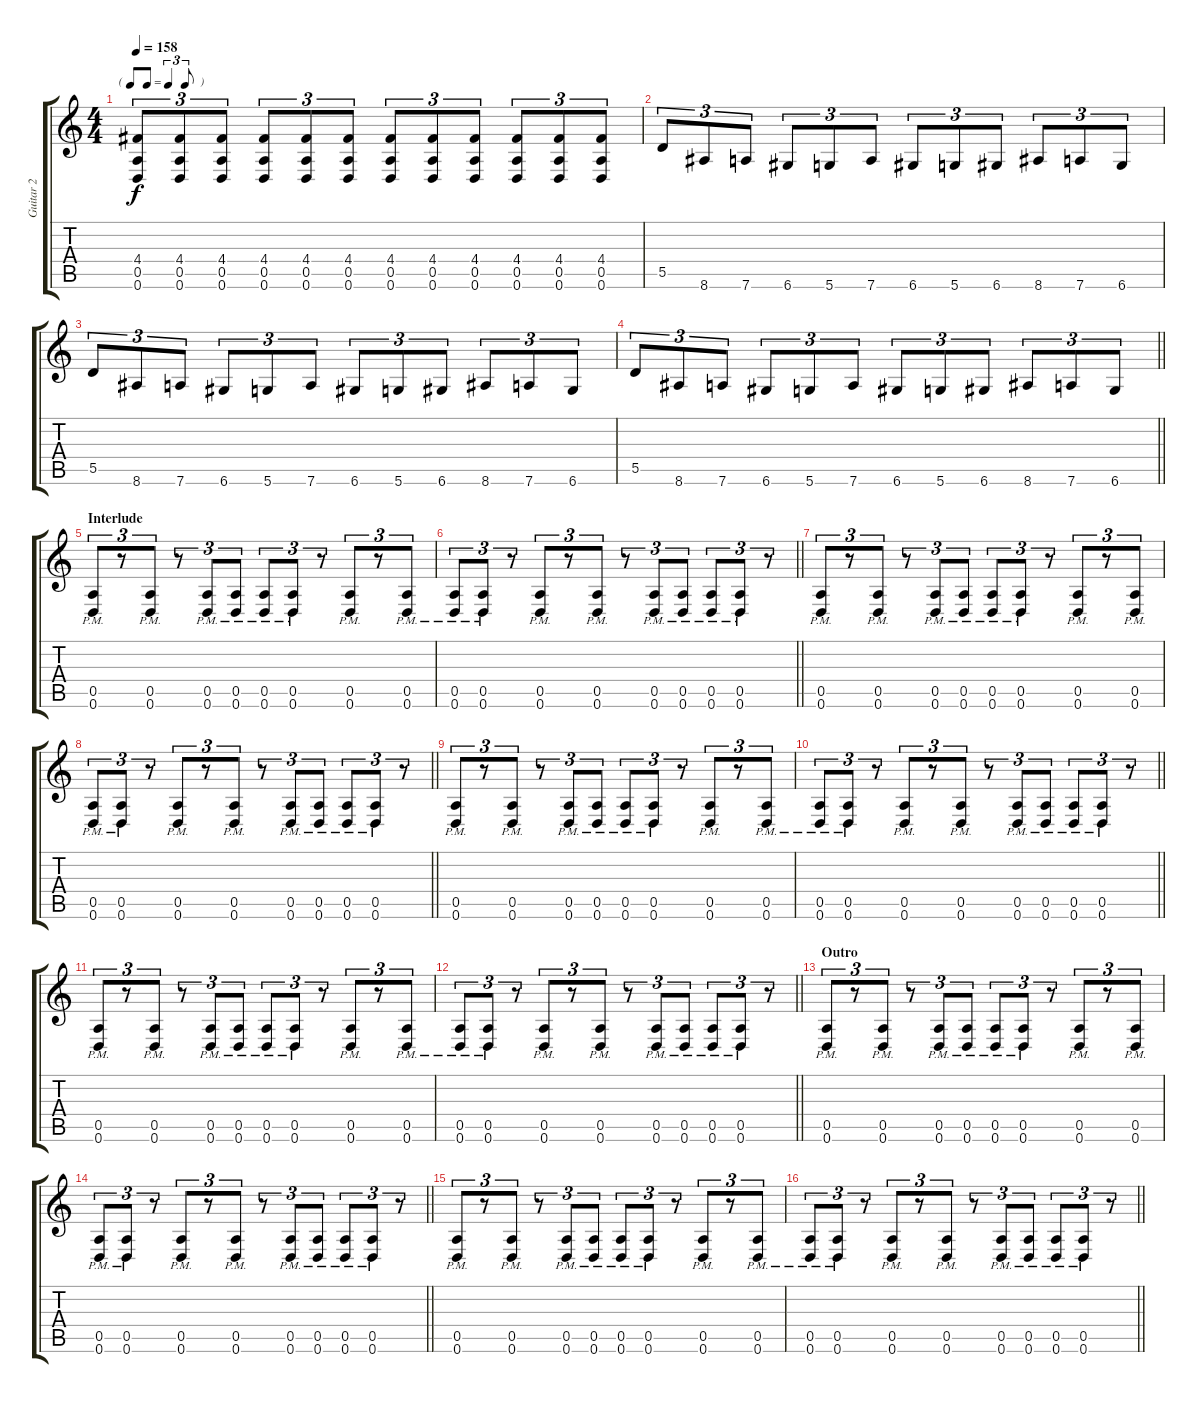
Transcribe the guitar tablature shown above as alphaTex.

\track ("Guitar 2" "Guitar 2") {instrument distortionguitar}
\staff {score tabs}
\tuning (E4 B3 G3 D3 A2 D2) {hide}
\ts (4 4)
\tf triplet8th
\tempo 158
\clef g2
\ks c
(4.4 0.5 0.6).8{tu (3 2) dy f} (4.4 0.5 0.6).8{tu (3 2)} (4.4 0.5 0.6).8{tu (3 2)} (4.4 0.5 0.6).8{tu (3 2)} (4.4 0.5 0.6).8{tu (3 2)} (4.4 0.5 0.6).8{tu (3 2)} (4.4 0.5 0.6).8{tu (3 2)} (4.4 0.5 0.6).8{tu (3 2)} (4.4 0.5 0.6).8{tu (3 2)} (4.4 0.5 0.6).8{tu (3 2)} (4.4 0.5 0.6).8{tu (3 2)} (4.4 0.5 0.6).8{tu (3 2)} |
5.5.8{tu (3 2)} 8.6.8{tu (3 2)} 7.6.8{tu (3 2)} 6.6.8{tu (3 2)} 5.6.8{tu (3 2)} 7.6.8{tu (3 2)} 6.6.8{tu (3 2)} 5.6.8{tu (3 2)} 6.6.8{tu (3 2)} 8.6.8{tu (3 2)} 7.6.8{tu (3 2)} 6.6.8{tu (3 2)} |
5.5.8{tu (3 2)} 8.6.8{tu (3 2)} 7.6.8{tu (3 2)} 6.6.8{tu (3 2)} 5.6.8{tu (3 2)} 7.6.8{tu (3 2)} 6.6.8{tu (3 2)} 5.6.8{tu (3 2)} 6.6.8{tu (3 2)} 8.6.8{tu (3 2)} 7.6.8{tu (3 2)} 6.6.8{tu (3 2)} |
\barLineRight lightlight
5.5.8{tu (3 2)} 8.6.8{tu (3 2)} 7.6.8{tu (3 2)} 6.6.8{tu (3 2)} 5.6.8{tu (3 2)} 7.6.8{tu (3 2)} 6.6.8{tu (3 2)} 5.6.8{tu (3 2)} 6.6.8{tu (3 2)} 8.6.8{tu (3 2)} 7.6.8{tu (3 2)} 6.6.8{tu (3 2)} |
\section ("" "Interlude")
(0.5{pm} 0.6{pm}).8{tu (3 2)} r.8{tu (3 2)} (0.5{pm} 0.6{pm}).8{tu (3 2)} r.8{tu (3 2)} (0.5{pm} 0.6{pm}).8{tu (3 2)} (0.5{pm} 0.6{pm}).8{tu (3 2)} (0.5{pm} 0.6{pm}).8{tu (3 2)} (0.5{pm} 0.6{pm}).8{tu (3 2)} r.8{tu (3 2)} (0.5{pm} 0.6{pm}).8{tu (3 2)} r.8{tu (3 2)} (0.5{pm} 0.6{pm}).8{tu (3 2)} |
\barLineRight lightlight
(0.5{pm} 0.6{pm}).8{tu (3 2)} (0.5{pm} 0.6{pm}).8{tu (3 2)} r.8{tu (3 2)} (0.5{pm} 0.6{pm}).8{tu (3 2)} r.8{tu (3 2)} (0.5{pm} 0.6{pm}).8{tu (3 2)} r.8{tu (3 2)} (0.5{pm} 0.6{pm}).8{tu (3 2)} (0.5{pm} 0.6{pm}).8{tu (3 2)} (0.5{pm} 0.6{pm}).8{tu (3 2)} (0.5{pm} 0.6{pm}).8{tu (3 2)} r.8{tu (3 2)} |
(0.5{pm} 0.6{pm}).8{tu (3 2)} r.8{tu (3 2)} (0.5{pm} 0.6{pm}).8{tu (3 2)} r.8{tu (3 2)} (0.5{pm} 0.6{pm}).8{tu (3 2)} (0.5{pm} 0.6{pm}).8{tu (3 2)} (0.5{pm} 0.6{pm}).8{tu (3 2)} (0.5{pm} 0.6{pm}).8{tu (3 2)} r.8{tu (3 2)} (0.5{pm} 0.6{pm}).8{tu (3 2)} r.8{tu (3 2)} (0.5{pm} 0.6{pm}).8{tu (3 2)} |
\barLineRight lightlight
(0.5{pm} 0.6{pm}).8{tu (3 2)} (0.5{pm} 0.6{pm}).8{tu (3 2)} r.8{tu (3 2)} (0.5{pm} 0.6{pm}).8{tu (3 2)} r.8{tu (3 2)} (0.5{pm} 0.6{pm}).8{tu (3 2)} r.8{tu (3 2)} (0.5{pm} 0.6{pm}).8{tu (3 2)} (0.5{pm} 0.6{pm}).8{tu (3 2)} (0.5{pm} 0.6{pm}).8{tu (3 2)} (0.5{pm} 0.6{pm}).8{tu (3 2)} r.8{tu (3 2)} |
(0.5{pm} 0.6{pm}).8{tu (3 2)} r.8{tu (3 2)} (0.5{pm} 0.6{pm}).8{tu (3 2)} r.8{tu (3 2)} (0.5{pm} 0.6{pm}).8{tu (3 2)} (0.5{pm} 0.6{pm}).8{tu (3 2)} (0.5{pm} 0.6{pm}).8{tu (3 2)} (0.5{pm} 0.6{pm}).8{tu (3 2)} r.8{tu (3 2)} (0.5{pm} 0.6{pm}).8{tu (3 2)} r.8{tu (3 2)} (0.5{pm} 0.6{pm}).8{tu (3 2)} |
\barLineRight lightlight
(0.5{pm} 0.6{pm}).8{tu (3 2)} (0.5{pm} 0.6{pm}).8{tu (3 2)} r.8{tu (3 2)} (0.5{pm} 0.6{pm}).8{tu (3 2)} r.8{tu (3 2)} (0.5{pm} 0.6{pm}).8{tu (3 2)} r.8{tu (3 2)} (0.5{pm} 0.6{pm}).8{tu (3 2)} (0.5{pm} 0.6{pm}).8{tu (3 2)} (0.5{pm} 0.6{pm}).8{tu (3 2)} (0.5{pm} 0.6{pm}).8{tu (3 2)} r.8{tu (3 2)} |
(0.5{pm} 0.6{pm}).8{tu (3 2)} r.8{tu (3 2)} (0.5{pm} 0.6{pm}).8{tu (3 2)} r.8{tu (3 2)} (0.5{pm} 0.6{pm}).8{tu (3 2)} (0.5{pm} 0.6{pm}).8{tu (3 2)} (0.5{pm} 0.6{pm}).8{tu (3 2)} (0.5{pm} 0.6{pm}).8{tu (3 2)} r.8{tu (3 2)} (0.5{pm} 0.6{pm}).8{tu (3 2)} r.8{tu (3 2)} (0.5{pm} 0.6{pm}).8{tu (3 2)} |
\barLineRight lightlight
(0.5{pm} 0.6{pm}).8{tu (3 2)} (0.5{pm} 0.6{pm}).8{tu (3 2)} r.8{tu (3 2)} (0.5{pm} 0.6{pm}).8{tu (3 2)} r.8{tu (3 2)} (0.5{pm} 0.6{pm}).8{tu (3 2)} r.8{tu (3 2)} (0.5{pm} 0.6{pm}).8{tu (3 2)} (0.5{pm} 0.6{pm}).8{tu (3 2)} (0.5{pm} 0.6{pm}).8{tu (3 2)} (0.5{pm} 0.6{pm}).8{tu (3 2)} r.8{tu (3 2)} |
\section ("" "Outro")
(0.5{pm} 0.6{pm}).8{tu (3 2)} r.8{tu (3 2)} (0.5{pm} 0.6{pm}).8{tu (3 2)} r.8{tu (3 2)} (0.5{pm} 0.6{pm}).8{tu (3 2)} (0.5{pm} 0.6{pm}).8{tu (3 2)} (0.5{pm} 0.6{pm}).8{tu (3 2)} (0.5{pm} 0.6{pm}).8{tu (3 2)} r.8{tu (3 2)} (0.5{pm} 0.6{pm}).8{tu (3 2)} r.8{tu (3 2)} (0.5{pm} 0.6{pm}).8{tu (3 2)} |
\barLineRight lightlight
(0.5{pm} 0.6{pm}).8{tu (3 2)} (0.5{pm} 0.6{pm}).8{tu (3 2)} r.8{tu (3 2)} (0.5{pm} 0.6{pm}).8{tu (3 2)} r.8{tu (3 2)} (0.5{pm} 0.6{pm}).8{tu (3 2)} r.8{tu (3 2)} (0.5{pm} 0.6{pm}).8{tu (3 2)} (0.5{pm} 0.6{pm}).8{tu (3 2)} (0.5{pm} 0.6{pm}).8{tu (3 2)} (0.5{pm} 0.6{pm}).8{tu (3 2)} r.8{tu (3 2)} |
(0.5{pm} 0.6{pm}).8{tu (3 2)} r.8{tu (3 2)} (0.5{pm} 0.6{pm}).8{tu (3 2)} r.8{tu (3 2)} (0.5{pm} 0.6{pm}).8{tu (3 2)} (0.5{pm} 0.6{pm}).8{tu (3 2)} (0.5{pm} 0.6{pm}).8{tu (3 2)} (0.5{pm} 0.6{pm}).8{tu (3 2)} r.8{tu (3 2)} (0.5{pm} 0.6{pm}).8{tu (3 2)} r.8{tu (3 2)} (0.5{pm} 0.6{pm}).8{tu (3 2)} |
\barLineRight lightlight
(0.5{pm} 0.6{pm}).8{tu (3 2)} (0.5{pm} 0.6{pm}).8{tu (3 2)} r.8{tu (3 2)} (0.5{pm} 0.6{pm}).8{tu (3 2)} r.8{tu (3 2)} (0.5{pm} 0.6{pm}).8{tu (3 2)} r.8{tu (3 2)} (0.5{pm} 0.6{pm}).8{tu (3 2)} (0.5{pm} 0.6{pm}).8{tu (3 2)} (0.5{pm} 0.6{pm}).8{tu (3 2)} (0.5{pm} 0.6{pm}).8{tu (3 2)} r.8{tu (3 2)}
